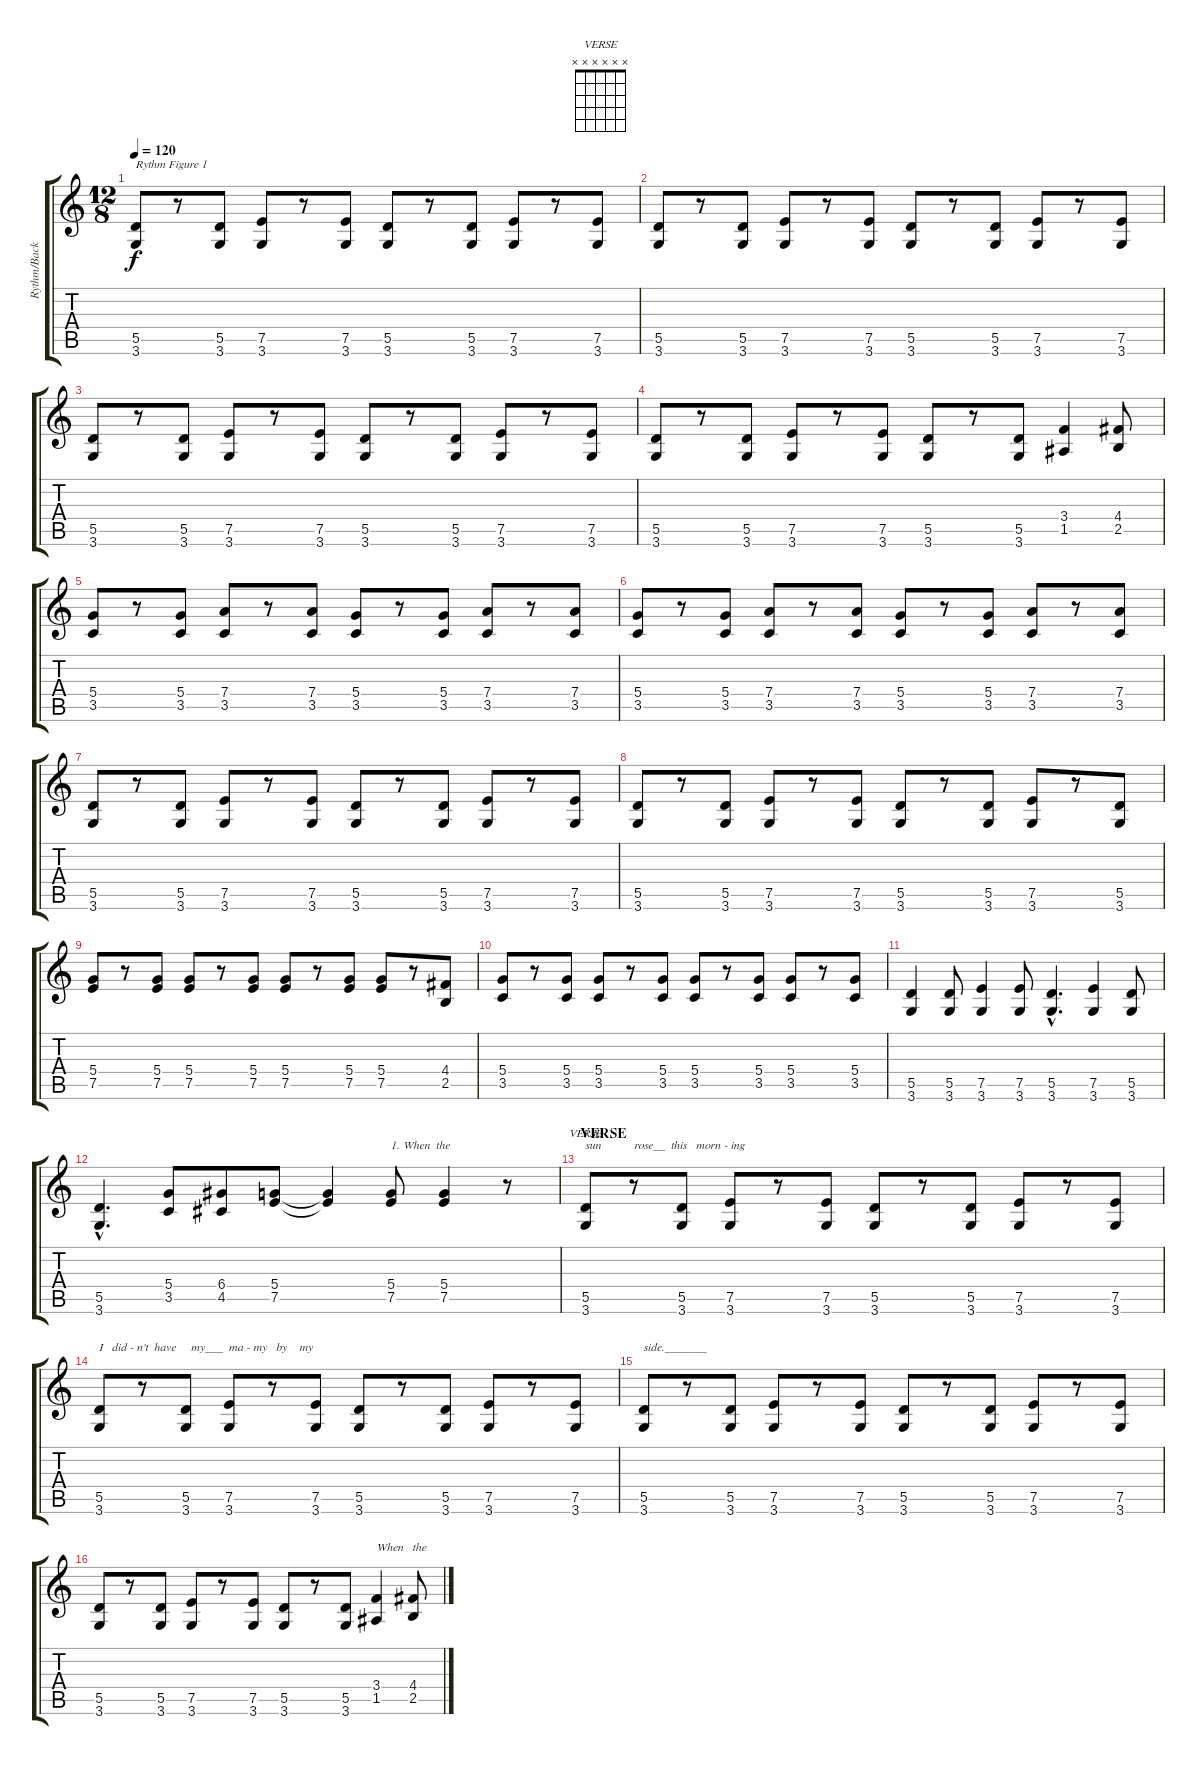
\track ("Rythm/Backing Guitar" "Rythm/Back") {instrument distortionguitar}
\staff {score tabs}
\tuning (E4 B3 G3 D3 A2 E2) {hide}
\chord ("VERSE" x x x x x x) {firstfret 0}
\ts (12 8)
\tempo 120
\clef g2
\ks c
(5.5 3.6).8{txt "Rythm Figure 1" dy f instrument distortionguitar} r.8 (5.5 3.6).8 (7.5 3.6).8 r.8 (7.5 3.6).8 (5.5 3.6).8 r.8 (5.5 3.6).8 (7.5 3.6).8 r.8 (7.5 3.6).8 |
(5.5 3.6).8 r.8 (5.5 3.6).8 (7.5 3.6).8 r.8 (7.5 3.6).8 (5.5 3.6).8 r.8 (5.5 3.6).8 (7.5 3.6).8 r.8 (7.5 3.6).8 |
(5.5 3.6).8 r.8 (5.5 3.6).8 (7.5 3.6).8 r.8 (7.5 3.6).8 (5.5 3.6).8 r.8 (5.5 3.6).8 (7.5 3.6).8 r.8 (7.5 3.6).8 |
(5.5 3.6).8 r.8 (5.5 3.6).8 (7.5 3.6).8 r.8 (7.5 3.6).8 (5.5 3.6).8 r.8 (5.5 3.6).8 (3.4 1.5).4 (4.4 2.5).8 |
(5.4 3.5).8 r.8 (5.4 3.5).8 (7.4 3.5).8 r.8 (7.4 3.5).8 (5.4 3.5).8 r.8 (5.4 3.5).8 (7.4 3.5).8 r.8 (7.4 3.5).8 |
(5.4 3.5).8 r.8 (5.4 3.5).8 (7.4 3.5).8 r.8 (7.4 3.5).8 (5.4 3.5).8 r.8 (5.4 3.5).8 (7.4 3.5).8 r.8 (7.4 3.5).8 |
(5.5 3.6).8 r.8 (5.5 3.6).8 (7.5 3.6).8 r.8 (7.5 3.6).8 (5.5 3.6).8 r.8 (5.5 3.6).8 (7.5 3.6).8 r.8 (7.5 3.6).8 |
(5.5 3.6).8 r.8 (5.5 3.6).8 (7.5 3.6).8 r.8 (7.5 3.6).8 (5.5 3.6).8 r.8 (5.5 3.6).8 (7.5 3.6).8 r.8 (5.5 3.6).8 |
(5.4 7.5).8 r.8 (5.4 7.5).8 (5.4 7.5).8 r.8 (5.4 7.5).8 (5.4 7.5).8 r.8 (5.4 7.5).8 (5.4 7.5).8 r.8 (4.4 2.5).8 |
(5.4 3.5).8 r.8 (5.4 3.5).8 (5.4 3.5).8 r.8 (5.4 3.5).8 (5.4 3.5).8 r.8 (5.4 3.5).8 (5.4 3.5).8 r.8 (5.4 3.5).8 |
(5.5 3.6).4 (5.5 3.6).8 (7.5 3.6).4 (7.5 3.6).8 (5.5{hac} 3.6{hac}).4{d} (7.5 3.6).4 (5.5 3.6).8 |
(5.5{hac} 3.6{hac}).4{d} (5.4 3.5).8 (6.4 4.5).8 (5.4 7.5).8 (5.4{t} 7.5{t}).4 (5.4 7.5).8{txt "1. When  the"} (5.4 7.5).4 r.8 |
\section ("" "VERSE")
(5.5 3.6).8{ch "VERSE" txt "sun           rose__  this   morn - ing"} r.8 (5.5 3.6).8 (7.5 3.6).8 r.8 (7.5 3.6).8 (5.5 3.6).8 r.8 (5.5 3.6).8 (7.5 3.6).8 r.8 (7.5 3.6).8 |
(5.5 3.6).8{txt "I   did - n't  have     my___  ma - my   by    my"} r.8 (5.5 3.6).8 (7.5 3.6).8 r.8 (7.5 3.6).8 (5.5 3.6).8 r.8 (5.5 3.6).8 (7.5 3.6).8 r.8 (7.5 3.6).8 |
(5.5 3.6).8{txt "side._______"} r.8 (5.5 3.6).8 (7.5 3.6).8 r.8 (7.5 3.6).8 (5.5 3.6).8 r.8 (5.5 3.6).8 (7.5 3.6).8 r.8 (7.5 3.6).8 |
(5.5 3.6).8 r.8 (5.5 3.6).8 (7.5 3.6).8 r.8 (7.5 3.6).8 (5.5 3.6).8 r.8 (5.5 3.6).8 (3.4 1.5).4{txt "When   the"} (4.4 2.5).8
